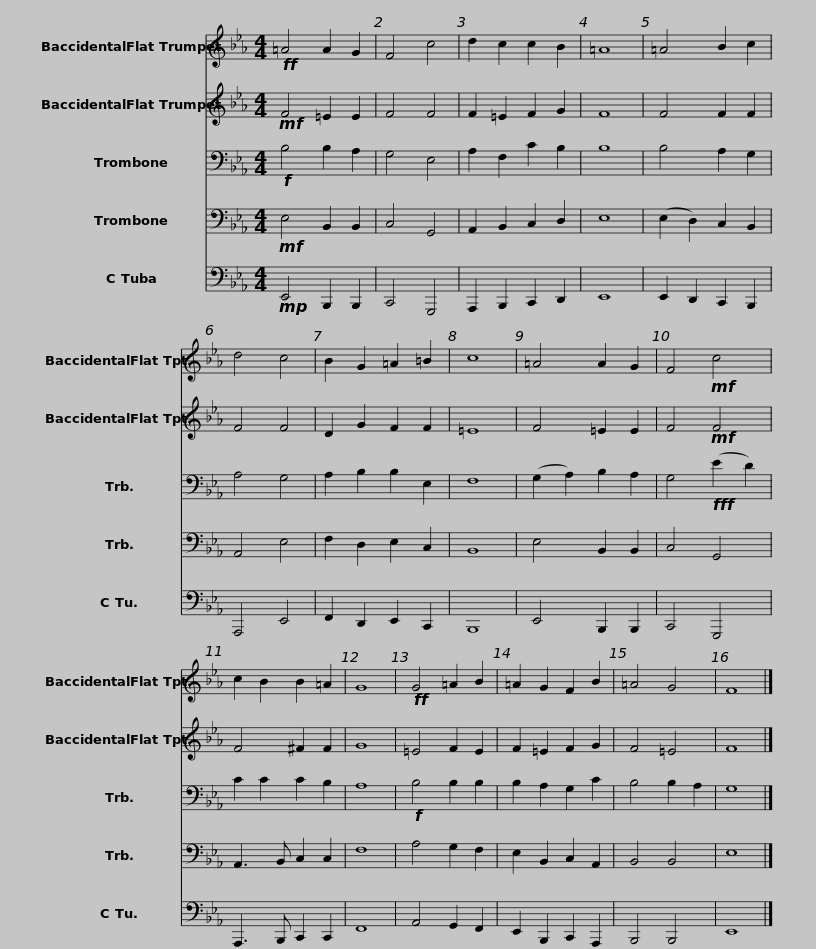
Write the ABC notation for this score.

X:1
%%score 1 2 3 4 5
L:1/8
M:4/4
I:linebreak $
K:Eb
V:1 treble transpose=-2
V:2 treble transpose=-2
V:3 bass
V:4 bass
V:5 bass
V:1
[K:Eb]!ff! =A4 A2 G2 | F4 c4 | d2 c2 c2 B2 | =A8 | =A4 B2 c2 | %5
 d4 c4 | B2 G2 =A2 =B2 | c8 |$ =A4 A2 G2 | F4!mf! c4 | %10
 c2 B2 B2 =A2 | G8 |!ff! G4 =A2 B2 | =A2 G2 F2 B2 | =A4 G4 | %15
 F8 |] %16
V:2
[K:Eb]!mf! F4 =E2 E2 | F4 F4 | F2 =E2 F2 G2 | F8 | F4 F2 F2 | %5
 F4 F4 | D2 G2 F2 F2 | =E8 |$ F4 =E2 E2 | F4!mf! F4 | %10
 F4 ^F2 F2 | G8 | =E4 F2 E2 | F2 =E2 F2 G2 | F4 =E4 | %15
 F8 |] %16
V:3
!f! B,4 B,2 A,2 | G,4 E,4 | A,2 F,2 C2 B,2 | B,8 | B,4 A,2 G,2 | %5
 A,4 G,4 | A,2 B,2 B,2 E,2 | F,8 |$ (G,2 A,2) B,2 A,2 | G,4!fff! (E2 D2) | %10
 C2 C2 C2 B,2 | A,8 |!f! B,4 B,2 B,2 | B,2 A,2 G,2 C2 | B,4 B,2 A,2 | %15
 G,8 |] %16
V:4
!mf! E,4 B,,2 B,,2 | C,4 G,,4 | A,,2 B,,2 C,2 D,2 | E,8 | (E,2 D,2) C,2 B,,2 | %5
 A,,4 E,4 | F,2 D,2 E,2 C,2 | B,,8 |$ E,4 B,,2 B,,2 | C,4 G,,4 | %10
 A,,3 B,, C,2 C,2 | F,8 | A,4 G,2 F,2 | E,2 B,,2 C,2 A,,2 | B,,4 B,,4 | %15
 E,8 |] %16
V:5
!mp! E,,4 B,,,2 B,,,2 | C,,4 G,,,4 | A,,,2 B,,,2 C,,2 D,,2 | E,,8 | E,,2 D,,2 C,,2 B,,,2 | %5
 A,,,4 E,,4 | F,,2 D,,2 E,,2 C,,2 | B,,,8 |$ E,,4 B,,,2 B,,,2 | C,,4 G,,,4 | %10
 A,,,3 B,,, C,,2 C,,2 | F,,8 | A,,4 G,,2 F,,2 | E,,2 B,,,2 C,,2 A,,,2 | B,,,4 B,,,4 | %15
 E,,8 |] %16
